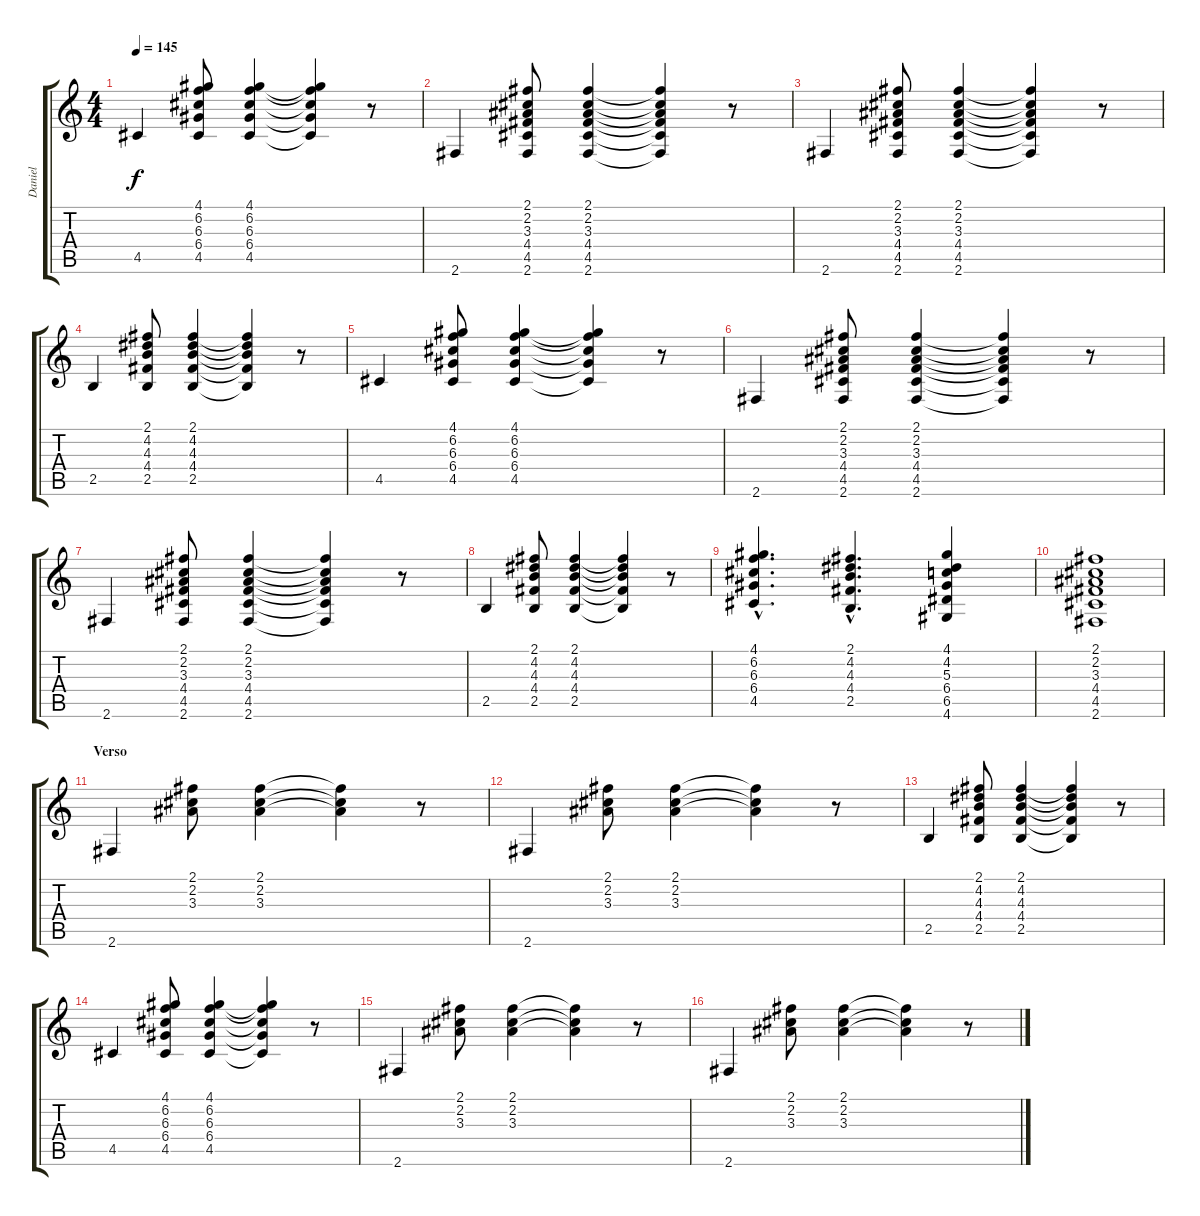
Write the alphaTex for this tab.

\track ("Daniel" "Daniel") {instrument electricguitarmuted}
\staff {score tabs}
\tuning (E4 B3 G3 D3 A2 E2) {hide}
\ts (4 4)
\tempo 145
\clef g2
\ks c
4.5.4{dy f} (4.1 6.2 6.3 6.4 4.5).8 (4.1 6.2 6.3 6.4 4.5).4 (4.1{t} 6.2{t} 6.3{t} 6.4{t} 4.5{t}).4 r.8 |
2.6.4 (2.1 2.2 3.3 4.4 4.5 2.6).8 (2.1 2.2 3.3 4.4 4.5 2.6).4 (2.1{t} 2.2{t} 3.3{t} 4.4{t} 4.5{t} 2.6{t}).4 r.8 |
2.6.4 (2.1 2.2 3.3 4.4 4.5 2.6).8 (2.1 2.2 3.3 4.4 4.5 2.6).4 (2.1{t} 2.2{t} 3.3{t} 4.4{t} 4.5{t} 2.6{t}).4 r.8 |
2.5.4 (2.1 4.2 4.3 4.4 2.5).8 (2.1 4.2 4.3 4.4 2.5).4 (2.1{t} 4.2{t} 4.3{t} 4.4{t} 2.5{t}).4 r.8 |
4.5.4 (4.1 6.2 6.3 6.4 4.5).8 (4.1 6.2 6.3 6.4 4.5).4 (4.1{t} 6.2{t} 6.3{t} 6.4{t} 4.5{t}).4 r.8 |
2.6.4 (2.1 2.2 3.3 4.4 4.5 2.6).8 (2.1 2.2 3.3 4.4 4.5 2.6).4 (2.1{t} 2.2{t} 3.3{t} 4.4{t} 4.5{t} 2.6{t}).4 r.8 |
2.6.4 (2.1 2.2 3.3 4.4 4.5 2.6).8 (2.1 2.2 3.3 4.4 4.5 2.6).4 (2.1{t} 2.2{t} 3.3{t} 4.4{t} 4.5{t} 2.6{t}).4 r.8 |
2.5.4 (2.1 4.2 4.3 4.4 2.5).8 (2.1 4.2 4.3 4.4 2.5).4 (2.1{t} 4.2{t} 4.3{t} 4.4{t} 2.5{t}).4 r.8 |
(4.1{hac} 6.2{hac} 6.3{hac} 6.4{hac} 4.5{hac}).4{d} (2.1{hac} 4.2{hac} 4.3{hac} 4.4{hac} 2.5{hac}).4{d} (4.1 4.2 5.3 6.4 6.5 4.6).4 |
(2.1 2.2 3.3 4.4 4.5 2.6).1 |
\section ("" "Verso")
2.6.4 (2.1 2.2 3.3).8 (2.1 2.2 3.3).4 (2.1{t} 2.2{t} 3.3{t}).4 r.8 |
2.6.4 (2.1 2.2 3.3).8 (2.1 2.2 3.3).4 (2.1{t} 2.2{t} 3.3{t}).4 r.8 |
2.5.4 (2.1 4.2 4.3 4.4 2.5).8 (2.1 4.2 4.3 4.4 2.5).4 (2.1{t} 4.2{t} 4.3{t} 4.4{t} 2.5{t}).4 r.8 |
4.5.4 (4.1 6.2 6.3 6.4 4.5).8 (4.1 6.2 6.3 6.4 4.5).4 (4.1{t} 6.2{t} 6.3{t} 6.4{t} 4.5{t}).4 r.8 |
2.6.4 (2.1 2.2 3.3).8 (2.1 2.2 3.3).4 (2.1{t} 2.2{t} 3.3{t}).4 r.8 |
2.6.4 (2.1 2.2 3.3).8 (2.1 2.2 3.3).4 (2.1{t} 2.2{t} 3.3{t}).4 r.8
